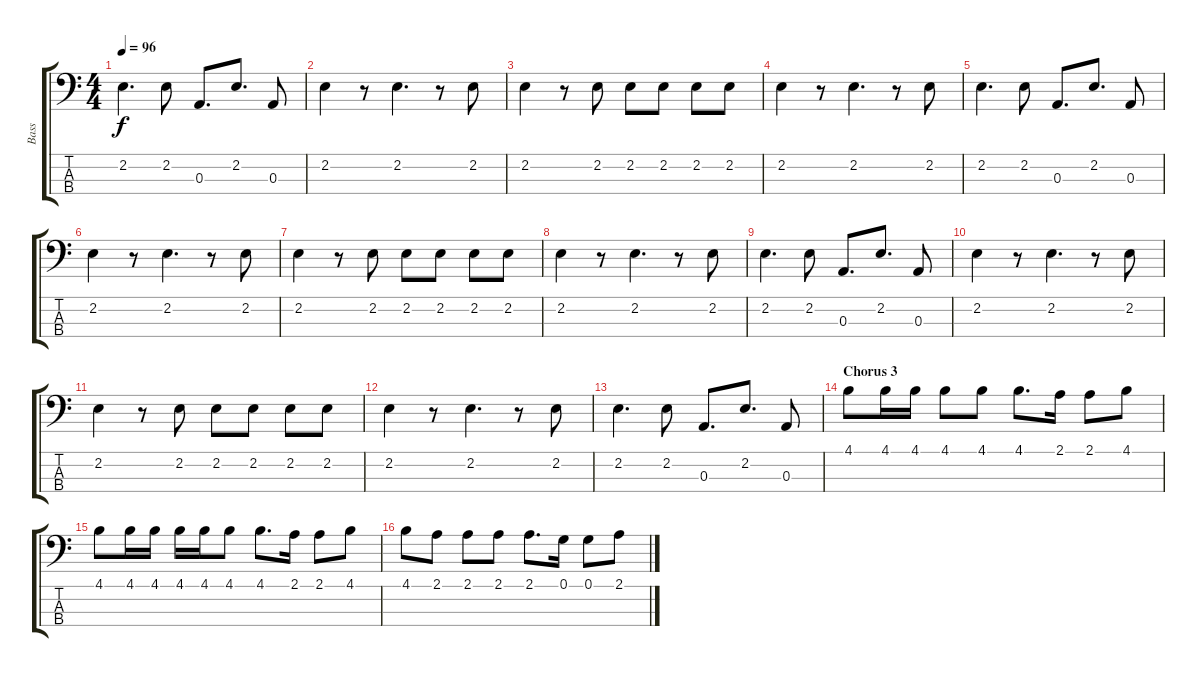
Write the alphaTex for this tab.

\track ("Bass" "Bass") {instrument electricbassfinger}
\staff {score tabs}
\tuning (G2 D2 A1 E1) {hide}
\ts (4 4)
\tempo 96
\clef f4
\ks c
2.2.4{d dy f} 2.2.8 0.3.8{d} 2.2.8{d} 0.3.8 |
2.2.4 r.8 2.2.4{d} r.8 2.2.8 |
2.2.4 r.8 2.2.8 2.2.8 2.2.8 2.2.8 2.2.8 |
2.2.4 r.8 2.2.4{d} r.8 2.2.8 |
2.2.4{d} 2.2.8 0.3.8{d} 2.2.8{d} 0.3.8 |
2.2.4 r.8 2.2.4{d} r.8 2.2.8 |
2.2.4 r.8 2.2.8 2.2.8 2.2.8 2.2.8 2.2.8 |
2.2.4 r.8 2.2.4{d} r.8 2.2.8 |
2.2.4{d} 2.2.8 0.3.8{d} 2.2.8{d} 0.3.8 |
2.2.4 r.8 2.2.4{d} r.8 2.2.8 |
2.2.4 r.8 2.2.8 2.2.8 2.2.8 2.2.8 2.2.8 |
2.2.4 r.8 2.2.4{d} r.8 2.2.8 |
2.2.4{d} 2.2.8 0.3.8{d} 2.2.8{d} 0.3.8 |
\section ("" "Chorus 3")
4.1.8 4.1.16 4.1.16 4.1.8 4.1.8 4.1.8{d} 2.1.16 2.1.8 4.1.8 |
4.1.8 4.1.16 4.1.16 4.1.16 4.1.16 4.1.8 4.1.8{d} 2.1.16 2.1.8 4.1.8 |
4.1.8 2.1.8 2.1.8 2.1.8 2.1.8{d} 0.1.16 0.1.8 2.1.8
